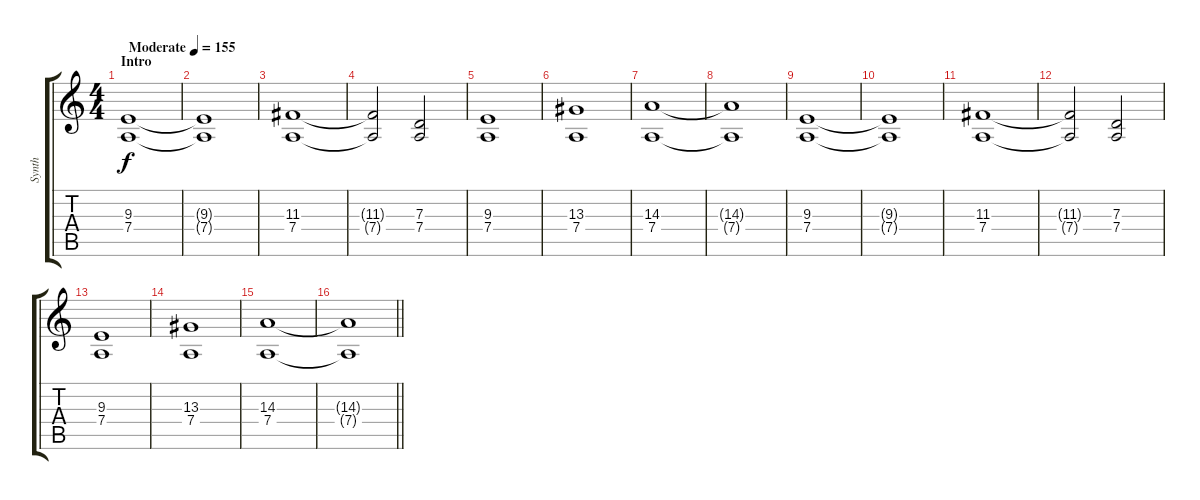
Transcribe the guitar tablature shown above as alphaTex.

\track ("Synth" "Synth") {instrument synthstrings1}
\staff {score tabs}
\tuning (E4 B3 G3 D3 A2 E2) {hide}
\ts (4 4)
\section ("" "Intro")
\tempo (155 "Moderate")
\clef g2
\ks c
(9.3 7.4).1{dy f instrument synthstrings1} |
(9.3{t} 7.4{t}).1 |
(11.3 7.4).1 |
(11.3{t} 7.4{t}).2 (7.3 7.4).2 |
(9.3 7.4).1 |
(13.3 7.4).1 |
(14.3 7.4).1 |
(14.3{t} 7.4{t}).1 |
(9.3 7.4).1 |
(9.3{t} 7.4{t}).1 |
(11.3 7.4).1 |
(11.3{t} 7.4{t}).2 (7.3 7.4).2 |
(9.3 7.4).1 |
(13.3 7.4).1 |
(14.3 7.4).1 |
\barLineRight lightlight
(14.3{t} 7.4{t}).1
